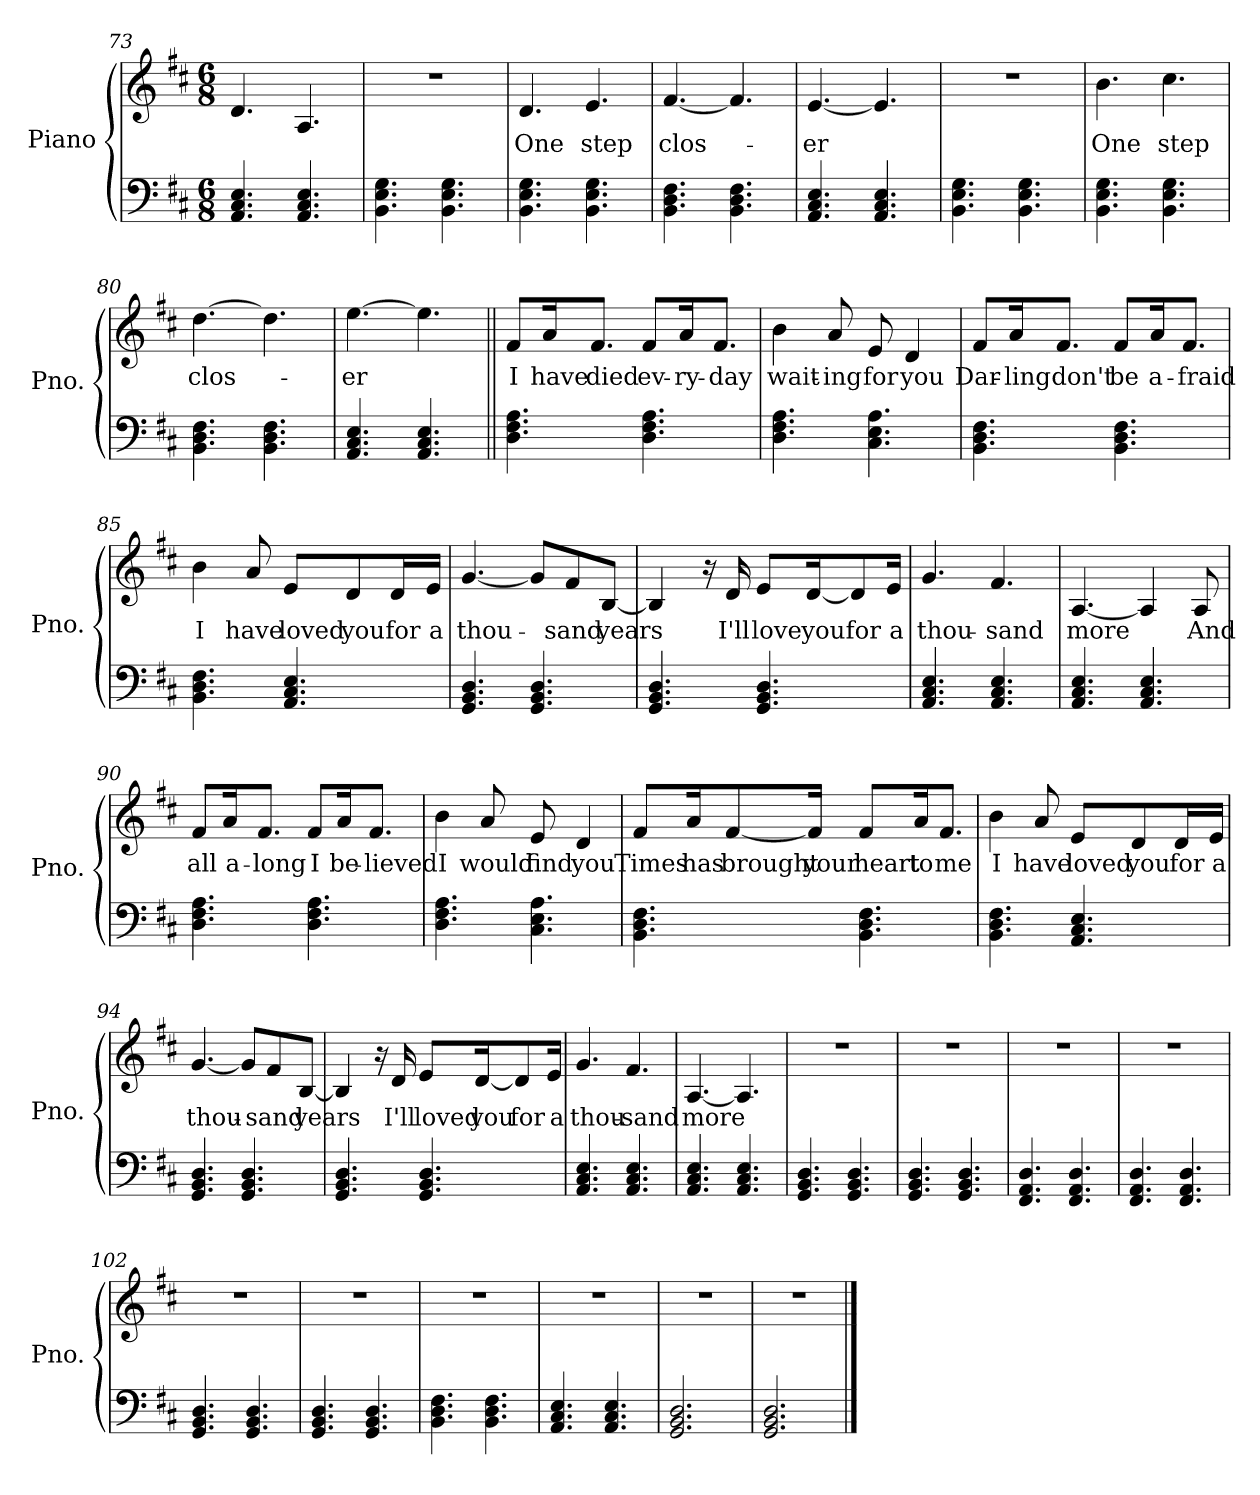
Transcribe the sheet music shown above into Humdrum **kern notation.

**kern	**kern	**text
*part1	*part1	*part1
*staff2	*staff1	*staff1
*I"Piano	*	*
*I'Pno.	*	*
*clefF4	*clefG2	*
*k[f#c#]	*k[f#c#]	*
*M6/8	*M6/8	*
=73	=73	=73
4.AA/ 4.C#/ 4.E/	4.d/	.
4.AA/ 4.C#/ 4.E/	4.A/	.
=74	=74	=74
4.BB\ 4.E\ 4.G\	2.r	.
4.BB\ 4.E\ 4.G\	.	.
=75	=75	=75
!	!	!LO:LY:b
4.BB\ 4.E\ 4.G\	4.d/	One
!	!	!LO:LY:b
4.BB\ 4.E\ 4.G\	4.e/	step
!!LO:LB:g=z
=76	=76	=76
!	!	!LO:LY:b
4.BB\ 4.D\ 4.F#\	[4.f#/	clos-
4.BB\ 4.D\ 4.F#\	4.f#/]	.
=77	=77	=77
!	!	!LO:LY:b
4.AA/ 4.C#/ 4.E/	[4.e/	er
4.AA/ 4.C#/ 4.E/	4.e/]	.
=78	=78	=78
4.BB\ 4.E\ 4.G\	2.r	.
4.BB\ 4.E\ 4.G\	.	.
!!LO:LB:g=z
=79	=79	=79
!	!	!LO:LY:b
4.BB\ 4.E\ 4.G\	4.b\	One
!	!	!LO:LY:b
4.BB\ 4.E\ 4.G\	4.cc#\	step
=80	=80	=80
!	!	!LO:LY:b
4.BB\ 4.D\ 4.F#\	[4.dd\	clos-
4.BB\ 4.D\ 4.F#\	4.dd\]	.
=81	=81	=81
!	!	!LO:LY:b
4.AA/ 4.C#/ 4.E/	[4.ee\	er
4.AA/ 4.C#/ 4.E/	4.ee\]	.
=82||	=82||	=82||
!	!	!LO:LY:b
4.D\ 4.F#\ 4.A\	8f#/L	I
!	!	!LO:LY:b
.	16a/K	have
!	!	!LO:LY:b
.	8.f#/J	died
!	!	!LO:LY:b
4.D\ 4.F#\ 4.A\	8f#/L	ev-
!	!	!LO:LY:b
.	16a/K	-ry-
!	!	!LO:LY:b
.	8.f#/J	-day
!!LO:LB:g=z
=83	=83	=83
!	!	!LO:LY:b
4.D\ 4.F#\ 4.A\	4b\	wait-
!	!	!LO:LY:b
.	8a/	-ing
!	!	!LO:LY:b
4.C#\ 4.E\ 4.A\	8e/	for
!	!	!LO:LY:b
.	4d/	you
=84	=84	=84
!	!	!LO:LY:b
4.BB\ 4.D\ 4.F#\	8f#/L	Dar-
!	!	!LO:LY:b
.	16a/K	-ling
!	!	!LO:LY:b
.	8.f#/J	don't
!	!	!LO:LY:b
4.BB\ 4.D\ 4.F#\	8f#/L	be
!	!	!LO:LY:b
.	16a/K	a-
!	!	!LO:LY:b
.	8.f#/J	-fraid
=85	=85	=85
!	!	!LO:LY:b
4.BB\ 4.D\ 4.F#\	4b\	I
!	!	!LO:LY:b
.	8a/	have
!	!	!LO:LY:b
4.AA/ 4.C#/ 4.E/	8e/L	loved
!	!	!LO:LY:b
.	8d/	you
!	!	!LO:LY:b
.	16d/L	for
!	!	!LO:LY:b
.	16e/JJ	a
=86	=86	=86
!	!	!LO:LY:b
4.GG/ 4.BB/ 4.D/	[4.g/	thou-
4.GG/ 4.BB/ 4.D/	8g/L]	.
!	!	!LO:LY:b
.	8f#/	sand
!	!	!LO:LY:b
.	[8B/J	years
!!LO:PB:g=z
=87	=87	=87
4.GG/ 4.BB/ 4.D/	4B/]	.
.	16r	.
!	!	!LO:LY:b
.	16d/	I'll
!	!	!LO:LY:b
4.GG/ 4.BB/ 4.D/	8e/L	love
!	!	!LO:LY:b
.	[16d/K	you
!	!	!LO:LY:b
.	8d/]	for
!	!	!LO:LY:b
.	16e/Jk	a
=88	=88	=88
!	!	!LO:LY:b
4.AA/ 4.C#/ 4.E/	4.g/	thou-
!	!	!LO:LY:b
4.AA/ 4.C#/ 4.E/	4.f#/	sand
=89	=89	=89
!	!	!LO:LY:b
4.AA/ 4.C#/ 4.E/	[4.A/	more
4.AA/ 4.C#/ 4.E/	4A/]	.
!	!	!LO:LY:b
.	8A/	And
=90	=90	=90
!	!	!LO:LY:b
4.D\ 4.F#\ 4.A\	8f#/L	all
!	!	!LO:LY:b
.	16a/K	a-
!	!	!LO:LY:b
.	8.f#/J	-long
!	!	!LO:LY:b
4.D\ 4.F#\ 4.A\	8f#/L	I
!	!	!LO:LY:b
.	16a/K	be-
!	!	!LO:LY:b
.	8.f#/J	-lieved
!!LO:LB:g=z
=91	=91	=91
!	!	!LO:LY:b
4.D\ 4.F#\ 4.A\	4b\	I
!	!	!LO:LY:b
.	8a/	would
!	!	!LO:LY:b
4.C#\ 4.E\ 4.A\	8e/	find
!	!	!LO:LY:b
.	4d/	you
=92	=92	=92
!	!	!LO:LY:b
4.BB\ 4.D\ 4.F#\	8f#/L	Times
!	!	!LO:LY:b
.	16a/K	has
!	!	!LO:LY:b
.	[8f#/	brought
!	!	!LO:LY:b
.	16f#/Jk]	your
!	!	!LO:LY:b
4.BB\ 4.D\ 4.F#\	8f#/L	heart
!	!	!LO:LY:b
.	16a/K	to
!	!	!LO:LY:b
.	8.f#/J	me
=93	=93	=93
!	!	!LO:LY:b
4.BB\ 4.D\ 4.F#\	4b\	I
!	!	!LO:LY:b
.	8a/	have
!	!	!LO:LY:b
4.AA/ 4.C#/ 4.E/	8e/L	loved
!	!	!LO:LY:b
.	8d/	you
!	!	!LO:LY:b
.	16d/L	for
!	!	!LO:LY:b
.	16e/JJ	a
!!LO:LB:g=z
=94	=94	=94
!	!	!LO:LY:b
4.GG/ 4.BB/ 4.D/	[4.g/	thou-
4.GG/ 4.BB/ 4.D/	8g/L]	.
!	!	!LO:LY:b
.	8f#/	sand
!	!	!LO:LY:b
.	[8B/J	years
=95	=95	=95
4.GG/ 4.BB/ 4.D/	4B/]	.
.	16r	.
!	!	!LO:LY:b
.	16d/	I'll
!	!	!LO:LY:b
4.GG/ 4.BB/ 4.D/	8e/L	loved
!	!	!LO:LY:b
.	[16d/K	you
!	!	!LO:LY:b
.	8d/]	for
!	!	!LO:LY:b
.	16e/Jk	a
=96	=96	=96
!	!	!LO:LY:b
4.AA/ 4.C#/ 4.E/	4.g/	thou-
!	!	!LO:LY:b
4.AA/ 4.C#/ 4.E/	4.f#/	-sand
=97	=97	=97
!	!	!LO:LY:b
4.AA/ 4.C#/ 4.E/	[4.A/	more
4.AA/ 4.C#/ 4.E/	4.A/]	.
!!LO:LB:g=z
=98	=98	=98
4.GG/ 4.BB/ 4.D/	2.r	.
4.GG/ 4.BB/ 4.D/	.	.
=99	=99	=99
4.GG/ 4.BB/ 4.D/	2.r	.
4.GG/ 4.BB/ 4.D/	.	.
=100	=100	=100
4.FF#/ 4.AA/ 4.D/	2.r	.
4.FF#/ 4.AA/ 4.D/	.	.
=101	=101	=101
4.FF#/ 4.AA/ 4.D/	2.r	.
4.FF#/ 4.AA/ 4.D/	.	.
!!LO:LB:g=z
=102	=102	=102
4.GG/ 4.BB/ 4.D/	2.r	.
4.GG/ 4.BB/ 4.D/	.	.
=103	=103	=103
4.GG/ 4.BB/ 4.D/	2.r	.
4.GG/ 4.BB/ 4.D/	.	.
=104	=104	=104
4.BB\ 4.D\ 4.F#\	2.r	.
4.BB\ 4.D\ 4.F#\	.	.
=105	=105	=105
4.AA/ 4.C#/ 4.E/	2.r	.
4.AA/ 4.C#/ 4.E/	.	.
!!LO:LB:g=z
=106	=106	=106
2.GG/ 2.BB/ 2.D/	2.r	.
=107	=107	=107
2.GG/ 2.BB/ 2.D/	2.r	.
==	==	==
*-	*-	*-
